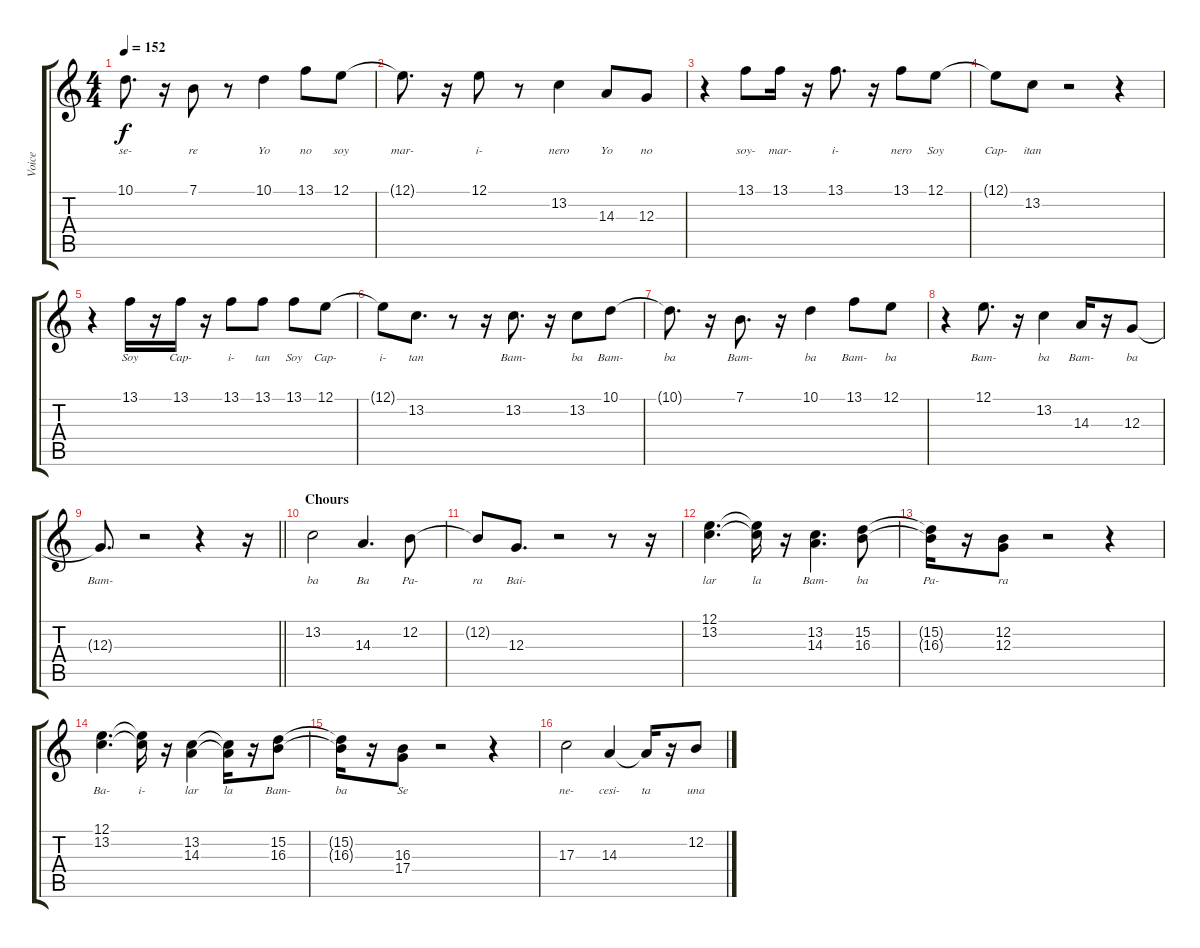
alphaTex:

\track ("Voice" "Voice") {instrument synthbrass1}
\staff {score tabs}
\tuning (E4 B3 G3 D3 A2 E2) {hide}
\ts (4 4)
\tempo 152
\clef g2
\ks c
10.1{t}.8{d lyrics (0 "se-") lyrics (1 "") lyrics (2 "") lyrics (3 "") lyrics (4 "") dy f} r.16 7.1.8{lyrics (0 "re") lyrics (1 "") lyrics (2 "") lyrics (3 "") lyrics (4 "")} r.8 10.1.4{lyrics (0 "Yo") lyrics (1 "") lyrics (2 "") lyrics (3 "") lyrics (4 "")} 13.1.8{lyrics (0 "no") lyrics (1 "") lyrics (2 "") lyrics (3 "") lyrics (4 "")} 12.1.8{lyrics (0 "soy") lyrics (1 "") lyrics (2 "") lyrics (3 "") lyrics (4 "")} |
12.1{t}.8{d lyrics (0 "mar-") lyrics (1 "") lyrics (2 "") lyrics (3 "") lyrics (4 "")} r.16 12.1.8{lyrics (0 "i-") lyrics (1 "") lyrics (2 "") lyrics (3 "") lyrics (4 "")} r.8 13.2.4{lyrics (0 "nero") lyrics (1 "") lyrics (2 "") lyrics (3 "") lyrics (4 "")} 14.3.8{lyrics (0 "Yo") lyrics (1 "") lyrics (2 "") lyrics (3 "") lyrics (4 "")} 12.3.8{lyrics (0 "no") lyrics (1 "") lyrics (2 "") lyrics (3 "") lyrics (4 "")} |
r.4 13.1.8{lyrics (0 "soy-") lyrics (1 "") lyrics (2 "") lyrics (3 "") lyrics (4 "")} 13.1.16{lyrics (0 "mar-") lyrics (1 "") lyrics (2 "") lyrics (3 "") lyrics (4 "")} r.16 13.1.8{d lyrics (0 "i-") lyrics (1 "") lyrics (2 "") lyrics (3 "") lyrics (4 "")} r.16 13.1.8{lyrics (0 "nero") lyrics (1 "") lyrics (2 "") lyrics (3 "") lyrics (4 "")} 12.1.8{lyrics (0 "Soy") lyrics (1 "") lyrics (2 "") lyrics (3 "") lyrics (4 "")} |
12.1{t}.8{lyrics (0 "Cap-") lyrics (1 "") lyrics (2 "") lyrics (3 "") lyrics (4 "")} 13.2.8{lyrics (0 "itan") lyrics (1 "") lyrics (2 "") lyrics (3 "") lyrics (4 "")} r.2 r.4 |
r.4 13.1.16{lyrics (0 "Soy") lyrics (1 "") lyrics (2 "") lyrics (3 "") lyrics (4 "")} r.16 13.1.16{lyrics (0 "Cap-") lyrics (1 "") lyrics (2 "") lyrics (3 "") lyrics (4 "")} r.16 13.1.8{lyrics (0 "i-") lyrics (1 "") lyrics (2 "") lyrics (3 "") lyrics (4 "")} 13.1.8{lyrics (0 "tan") lyrics (1 "") lyrics (2 "") lyrics (3 "") lyrics (4 "")} 13.1.8{lyrics (0 "Soy") lyrics (1 "") lyrics (2 "") lyrics (3 "") lyrics (4 "")} 12.1.8{lyrics (0 "Cap-") lyrics (1 "") lyrics (2 "") lyrics (3 "") lyrics (4 "")} |
12.1{t}.8{lyrics (0 "i-") lyrics (1 "") lyrics (2 "") lyrics (3 "") lyrics (4 "")} 13.2.8{d lyrics (0 "tan") lyrics (1 "") lyrics (2 "") lyrics (3 "") lyrics (4 "")} r.8 r.16 13.2.8{d lyrics (0 "Bam-") lyrics (1 "") lyrics (2 "") lyrics (3 "") lyrics (4 "")} r.16 13.2.8{lyrics (0 "ba") lyrics (1 "") lyrics (2 "") lyrics (3 "") lyrics (4 "")} 10.1.8{lyrics (0 "Bam-") lyrics (1 "") lyrics (2 "") lyrics (3 "") lyrics (4 "")} |
10.1{t}.8{d lyrics (0 "ba") lyrics (1 "") lyrics (2 "") lyrics (3 "") lyrics (4 "")} r.16 7.1.8{d lyrics (0 "Bam-") lyrics (1 "") lyrics (2 "") lyrics (3 "") lyrics (4 "")} r.16 10.1.4{lyrics (0 "ba") lyrics (1 "") lyrics (2 "") lyrics (3 "") lyrics (4 "")} 13.1.8{lyrics (0 "Bam-") lyrics (1 "") lyrics (2 "") lyrics (3 "") lyrics (4 "")} 12.1.8{lyrics (0 "ba") lyrics (1 "") lyrics (2 "") lyrics (3 "") lyrics (4 "")} |
r.4 12.1.8{d lyrics (0 "Bam-") lyrics (1 "") lyrics (2 "") lyrics (3 "") lyrics (4 "")} r.16 13.2.4{lyrics (0 "ba") lyrics (1 "") lyrics (2 "") lyrics (3 "") lyrics (4 "")} 14.3.16{lyrics (0 "Bam-") lyrics (1 "") lyrics (2 "") lyrics (3 "") lyrics (4 "")} r.16 12.3.8{lyrics (0 "ba") lyrics (1 "") lyrics (2 "") lyrics (3 "") lyrics (4 "")} |
\barLineRight lightlight
12.3{t}.8{d lyrics (0 "Bam-") lyrics (1 "") lyrics (2 "") lyrics (3 "") lyrics (4 "")} r.2 r.4 r.16 |
\section ("" "Chours")
13.2.2{lyrics (0 "ba") lyrics (1 "") lyrics (2 "") lyrics (3 "") lyrics (4 "")} 14.3.4{d lyrics (0 "Ba") lyrics (1 "") lyrics (2 "") lyrics (3 "") lyrics (4 "")} 12.2.8{lyrics (0 "Pa-") lyrics (1 "") lyrics (2 "") lyrics (3 "") lyrics (4 "")} |
12.2{t}.8{lyrics (0 "ra") lyrics (1 "") lyrics (2 "") lyrics (3 "") lyrics (4 "")} 12.3.8{d lyrics (0 "Bai-") lyrics (1 "") lyrics (2 "") lyrics (3 "") lyrics (4 "")} r.2 r.8 r.16 |
(12.1 13.2).4{d lyrics (0 "lar") lyrics (1 "") lyrics (2 "") lyrics (3 "") lyrics (4 "")} (12.1{t} 13.2{t}).16{lyrics (0 "la") lyrics (1 "") lyrics (2 "") lyrics (3 "") lyrics (4 "")} r.16 (13.2 14.3).4{d lyrics (0 "Bam-") lyrics (1 "") lyrics (2 "") lyrics (3 "") lyrics (4 "")} (15.2 16.3).8{lyrics (0 "ba") lyrics (1 "") lyrics (2 "") lyrics (3 "") lyrics (4 "")} |
(15.2{t} 16.3{t}).16{lyrics (0 "Pa-") lyrics (1 "") lyrics (2 "") lyrics (3 "") lyrics (4 "")} r.16 (12.2 12.3).8{lyrics (0 "ra") lyrics (1 "") lyrics (2 "") lyrics (3 "") lyrics (4 "")} r.2 r.4 |
(12.1 13.2).4{d lyrics (0 "Ba-") lyrics (1 "") lyrics (2 "") lyrics (3 "") lyrics (4 "")} (12.1{t} 13.2{t}).16{lyrics (0 "i-") lyrics (1 "") lyrics (2 "") lyrics (3 "") lyrics (4 "")} r.16 (13.2 14.3).4{lyrics (0 "lar") lyrics (1 "") lyrics (2 "") lyrics (3 "") lyrics (4 "")} (13.2{t} 14.3{t}).16{lyrics (0 "la") lyrics (1 "") lyrics (2 "") lyrics (3 "") lyrics (4 "")} r.16 (15.2 16.3).8{lyrics (0 "Bam-") lyrics (1 "") lyrics (2 "") lyrics (3 "") lyrics (4 "")} |
(15.2{t} 16.3{t}).16{lyrics (0 "ba") lyrics (1 "") lyrics (2 "") lyrics (3 "") lyrics (4 "")} r.16 (16.3 17.4).8{lyrics (0 "Se") lyrics (1 "") lyrics (2 "") lyrics (3 "") lyrics (4 "")} r.2 r.4 |
17.3.2{lyrics (0 "ne-") lyrics (1 "") lyrics (2 "") lyrics (3 "") lyrics (4 "")} 14.3.4{lyrics (0 "cesi-") lyrics (1 "") lyrics (2 "") lyrics (3 "") lyrics (4 "")} 14.3{t}.16{lyrics (0 "ta") lyrics (1 "") lyrics (2 "") lyrics (3 "") lyrics (4 "")} r.16 12.2.8{lyrics (0 "una") lyrics (1 "") lyrics (2 "") lyrics (3 "") lyrics (4 "")}
